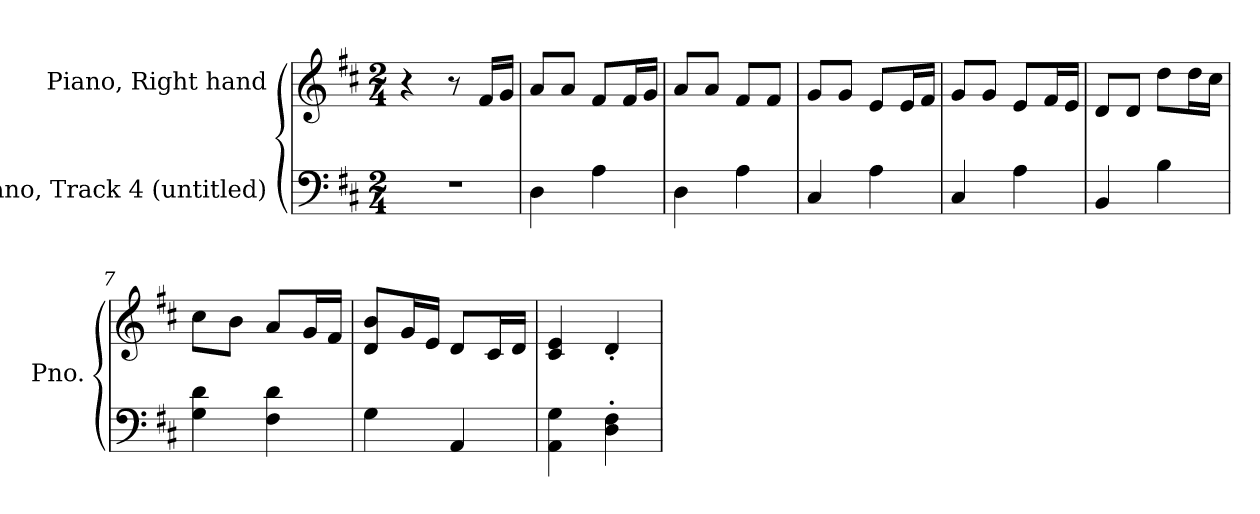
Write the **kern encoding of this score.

**kern	**kern
*part2	*part1
*staff2	*staff1
*I"Piano, Track 4 (untitled)	*I"Piano, Right hand
*I'Pno.	*I'Pno.
*clefF4	*clefG2
*k[f#c#]	*k[f#c#]
*M2/4	*M2/4
*MM120	*MM120
=1	=1
2r	4r
.	8r
.	16f#/LL
.	16g/JJ
=2	=2
4D\	8a/L
.	8a/J
4A\	8f#/L
.	16f#/L
.	16g/JJ
=3	=3
4D\	8a/L
.	8a/J
4A\	8f#/L
.	8f#/J
=4	=4
4C#/	8g/L
.	8g/J
4A\	8e/L
.	16e/L
.	16f#/JJ
=5	=5
4C#/	8g/L
.	8g/J
4A\	8e/L
.	16f#/L
.	16e/JJ
=6	=6
4BB/	8d/L
.	8d/J
4B\	8dd\L
.	16dd\L
.	16cc#\JJ
!!LO:LB:g=z
=7	=7
4G\ 4d\	8cc#\L
.	8b\J
4F#\ 4d\	8a/L
.	16g/L
.	16f#/JJ
=8	=8
4G\	8d/ 8b/L
.	16g/L
.	16e/JJ
4AA/	8d/L
.	16c#/L
.	16d/JJ
=9	=9
4AA\ 4G\	4c#/ 4e/
4D\' 4F#\'	4d'/
=	=
*-	*-
